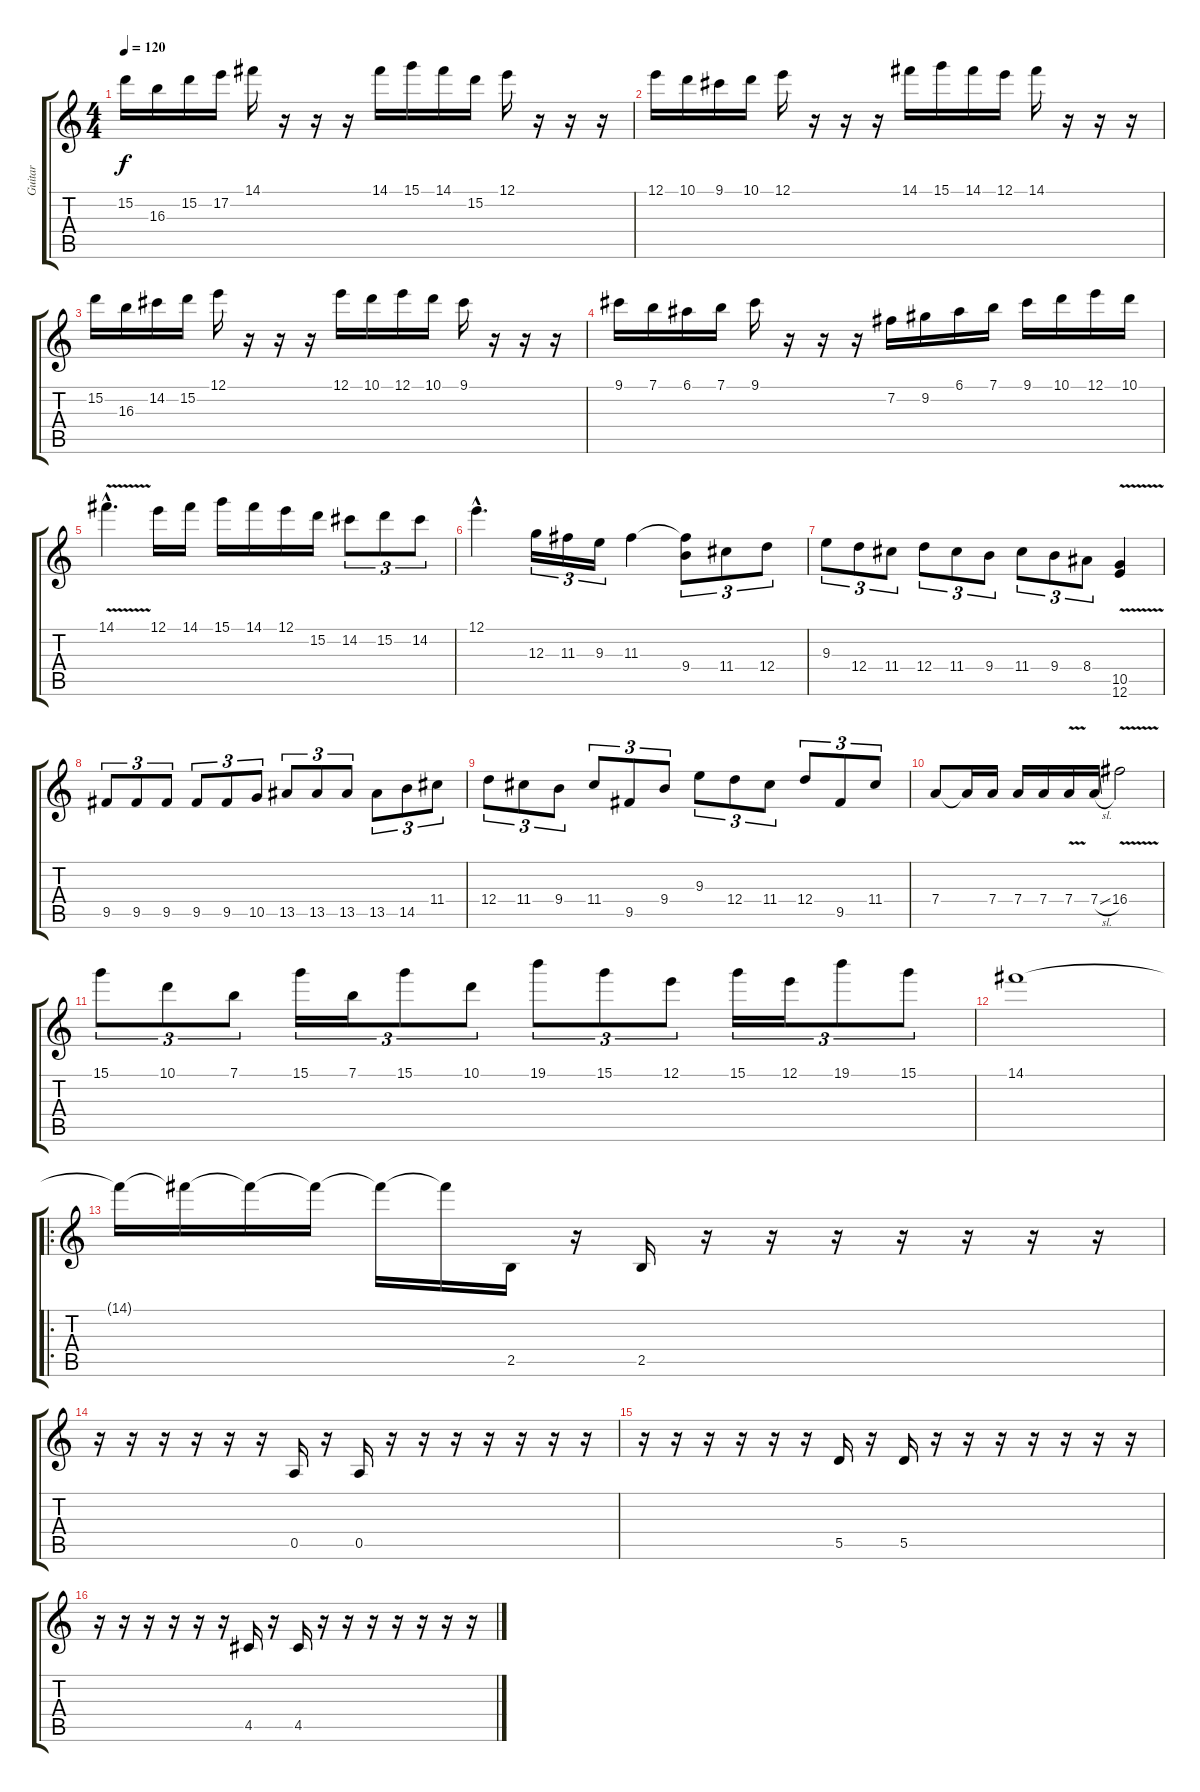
\track ("Guitar" "Guitar") {instrument distortionguitar}
\staff {score tabs}
\tuning (E4 B3 G3 D3 A2 E2) {hide}
\ts (4 4)
\tempo 120
\clef g2
\ks c
15.2.16{dy f} 16.3.16 15.2.16 17.2.16 14.1.16 r.16 r.16 r.16 14.1.16 15.1.16 14.1.16 15.2.16 12.1.16 r.16 r.16 r.16 |
12.1.16 10.1.16 9.1.16 10.1.16 12.1.16 r.16 r.16 r.16 14.1.16 15.1.16 14.1.16 12.1.16 14.1.16 r.16 r.16 r.16 |
15.2.16 16.3.16 14.2.16 15.2.16 12.1.16 r.16 r.16 r.16 12.1.16 10.1.16 12.1.16 10.1.16 9.1.16 r.16 r.16 r.16 |
9.1.16 7.1.16 6.1.16 7.1.16 9.1.16 r.16 r.16 r.16 7.2.16 9.2.16 6.1.16 7.1.16 9.1.16 10.1.16 12.1.16 10.1.16 |
14.1{v hac}.4{d volume 16 balance 11 instrument distortionguitar} 12.1.16 14.1.16 15.1.16 14.1.16 12.1.16 15.2.16 14.2.8{tu (3 2)} 15.2.8{tu (3 2)} 14.2.8{tu (3 2)} |
12.1{hac}.4{d} 12.3.16{tu (3 2)} 11.3.16{tu (3 2)} 9.3.16{tu (3 2)} 11.3.4 (11.3{t} 9.4).8{tu (3 2)} 11.4.8{tu (3 2)} 12.4.8{tu (3 2)} |
9.3.8{tu (3 2)} 12.4.8{tu (3 2)} 11.4.8{tu (3 2)} 12.4.8{tu (3 2)} 11.4.8{tu (3 2)} 9.4.8{tu (3 2)} 11.4.8{tu (3 2)} 9.4.8{tu (3 2)} 8.4.8{tu (3 2)} (10.5{v} 12.6).4 |
9.5.8{tu (3 2)} 9.5.8{tu (3 2)} 9.5.8{tu (3 2)} 9.5.8{tu (3 2)} 9.5.8{tu (3 2)} 10.5.8{tu (3 2)} 13.5.8{tu (3 2)} 13.5.8{tu (3 2)} 13.5.8{tu (3 2)} 13.5.8{tu (3 2)} 14.5.8{tu (3 2)} 11.4.8{tu (3 2)} |
12.4.8{tu (3 2)} 11.4.8{tu (3 2)} 9.4.8{tu (3 2)} 11.4.8{tu (3 2)} 9.5.8{tu (3 2)} 9.4.8{tu (3 2)} 9.3.8{tu (3 2)} 12.4.8{tu (3 2)} 11.4.8{tu (3 2)} 12.4.8{tu (3 2)} 9.5.8{tu (3 2)} 11.4.8{tu (3 2)} |
7.4.8 7.4{t}.16 7.4.16 7.4.16 7.4.16 7.4{v}.16 7.4{sl}.16 16.4{v}.2 |
15.1.8{tu (3 2)} 10.1.8{tu (3 2)} 7.1.8{tu (3 2)} 15.1.16{tu (3 2)} 7.1.16{tu (3 2)} 15.1.8{tu (3 2)} 10.1.8{tu (3 2)} 19.1.8{tu (3 2)} 15.1.8{tu (3 2)} 12.1.8{tu (3 2)} 15.1.16{tu (3 2)} 12.1.16{tu (3 2)} 19.1.8{tu (3 2)} 15.1.8{tu (3 2)} |
14.1.1 |
\ro
14.1{t}.16 14.1{t}.16 14.1{t}.16 14.1{t}.16 14.1{t}.16 14.1{t}.16 2.5.16 r.16 2.5.16 r.16 r.16 r.16 r.16 r.16 r.16 r.16 |
r.16 r.16 r.16 r.16 r.16 r.16 0.5.16 r.16 0.5.16 r.16 r.16 r.16 r.16 r.16 r.16 r.16 |
r.16 r.16 r.16 r.16 r.16 r.16 5.5.16 r.16 5.5.16 r.16 r.16 r.16 r.16 r.16 r.16 r.16 |
r.16 r.16 r.16 r.16 r.16 r.16 4.5.16 r.16 4.5.16 r.16 r.16 r.16 r.16 r.16 r.16 r.16
